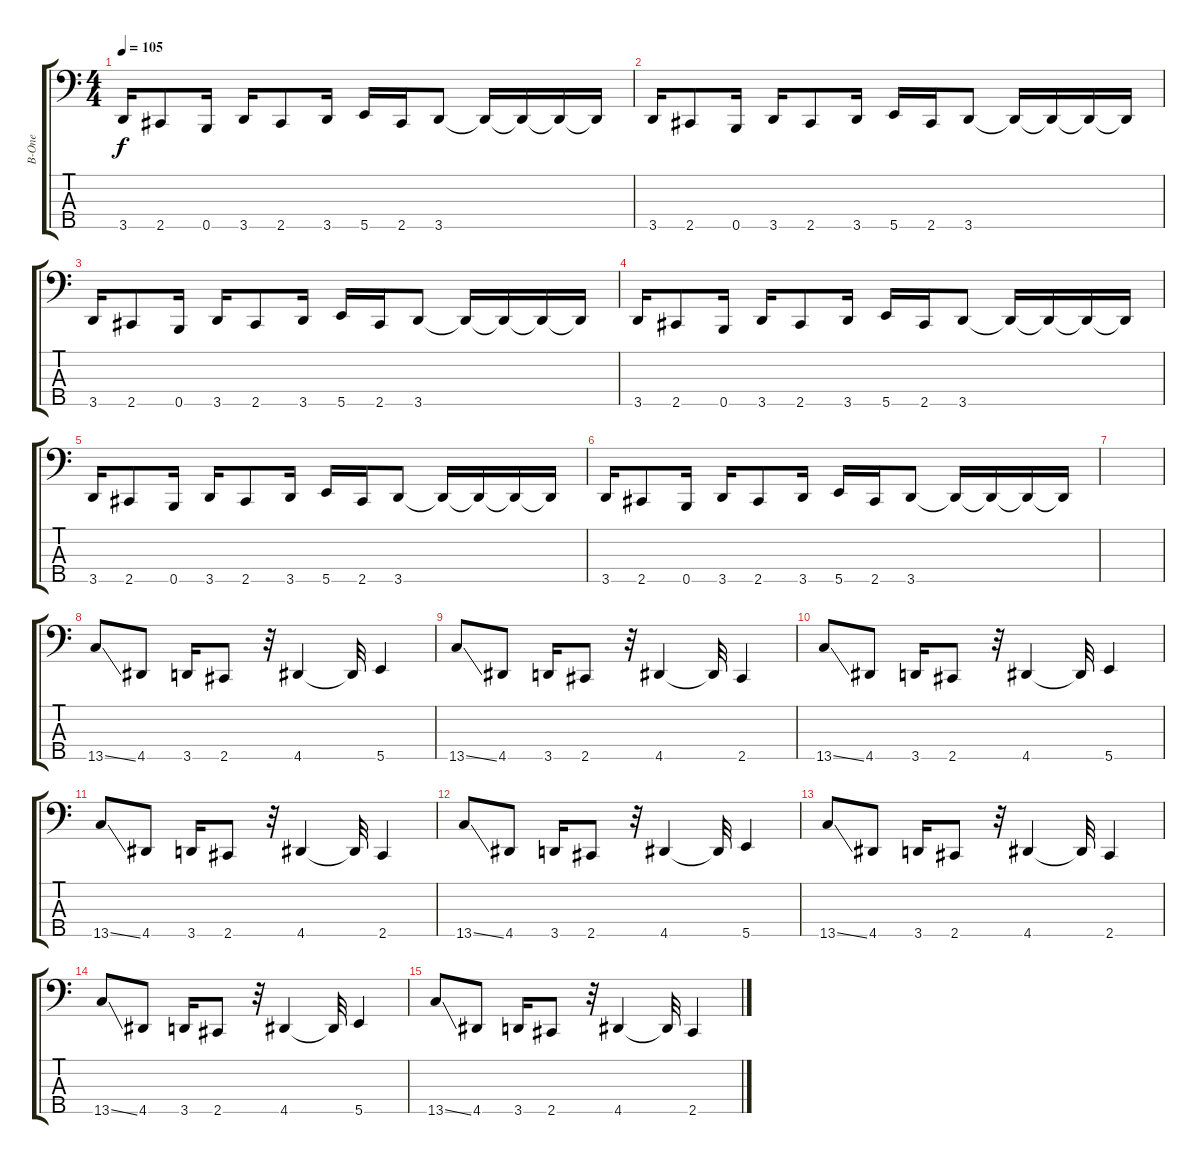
\track ("B-One" "B-One") {instrument slapbass2}
\staff {score tabs}
\tuning (G2 D2 A1 E1 B0) {hide}
\ts (4 4)
\tempo 105
\clef f4
\ks c
3.5.16{dy f} 2.5.8 0.5.16 3.5.16 2.5.8 3.5.16 5.5.16 2.5.16 3.5.8 3.5{t}.16 3.5{t}.16 3.5{t}.16 3.5{t}.16 |
3.5.16 2.5.8 0.5.16 3.5.16 2.5.8 3.5.16 5.5.16 2.5.16 3.5.8 3.5{t}.16 3.5{t}.16 3.5{t}.16 3.5{t}.16 |
3.5.16 2.5.8 0.5.16 3.5.16 2.5.8 3.5.16 5.5.16 2.5.16 3.5.8 3.5{t}.16 3.5{t}.16 3.5{t}.16 3.5{t}.16 |
3.5.16 2.5.8 0.5.16 3.5.16 2.5.8 3.5.16 5.5.16 2.5.16 3.5.8 3.5{t}.16 3.5{t}.16 3.5{t}.16 3.5{t}.16 |
3.5.16 2.5.8 0.5.16 3.5.16 2.5.8 3.5.16 5.5.16 2.5.16 3.5.8 3.5{t}.16 3.5{t}.16 3.5{t}.16 3.5{t}.16 |
3.5.16 2.5.8 0.5.16 3.5.16 2.5.8 3.5.16 5.5.16 2.5.16 3.5.8 3.5{t}.16 3.5{t}.16 3.5{t}.16 3.5{t}.16 |
|
13.5{ss}.8{instrument electricbassfinger} 4.5.8 3.5.16 2.5.8 r.32 4.5.4 4.5{t}.32 5.5.4 |
13.5{ss}.8 4.5.8 3.5.16 2.5.8 r.32 4.5.4 4.5{t}.32 2.5.4 |
13.5{ss}.8{instrument electricbassfinger} 4.5.8 3.5.16 2.5.8 r.32 4.5.4 4.5{t}.32 5.5.4 |
13.5{ss}.8 4.5.8 3.5.16 2.5.8 r.32 4.5.4 4.5{t}.32 2.5.4 |
13.5{ss}.8{instrument electricbassfinger} 4.5.8 3.5.16 2.5.8 r.32 4.5.4 4.5{t}.32 5.5.4 |
13.5{ss}.8 4.5.8 3.5.16 2.5.8 r.32 4.5.4 4.5{t}.32 2.5.4 |
13.5{ss}.8{instrument electricbassfinger} 4.5.8 3.5.16 2.5.8 r.32 4.5.4 4.5{t}.32 5.5.4 |
13.5{ss}.8 4.5.8 3.5.16 2.5.8 r.32 4.5.4 4.5{t}.32 2.5.4
